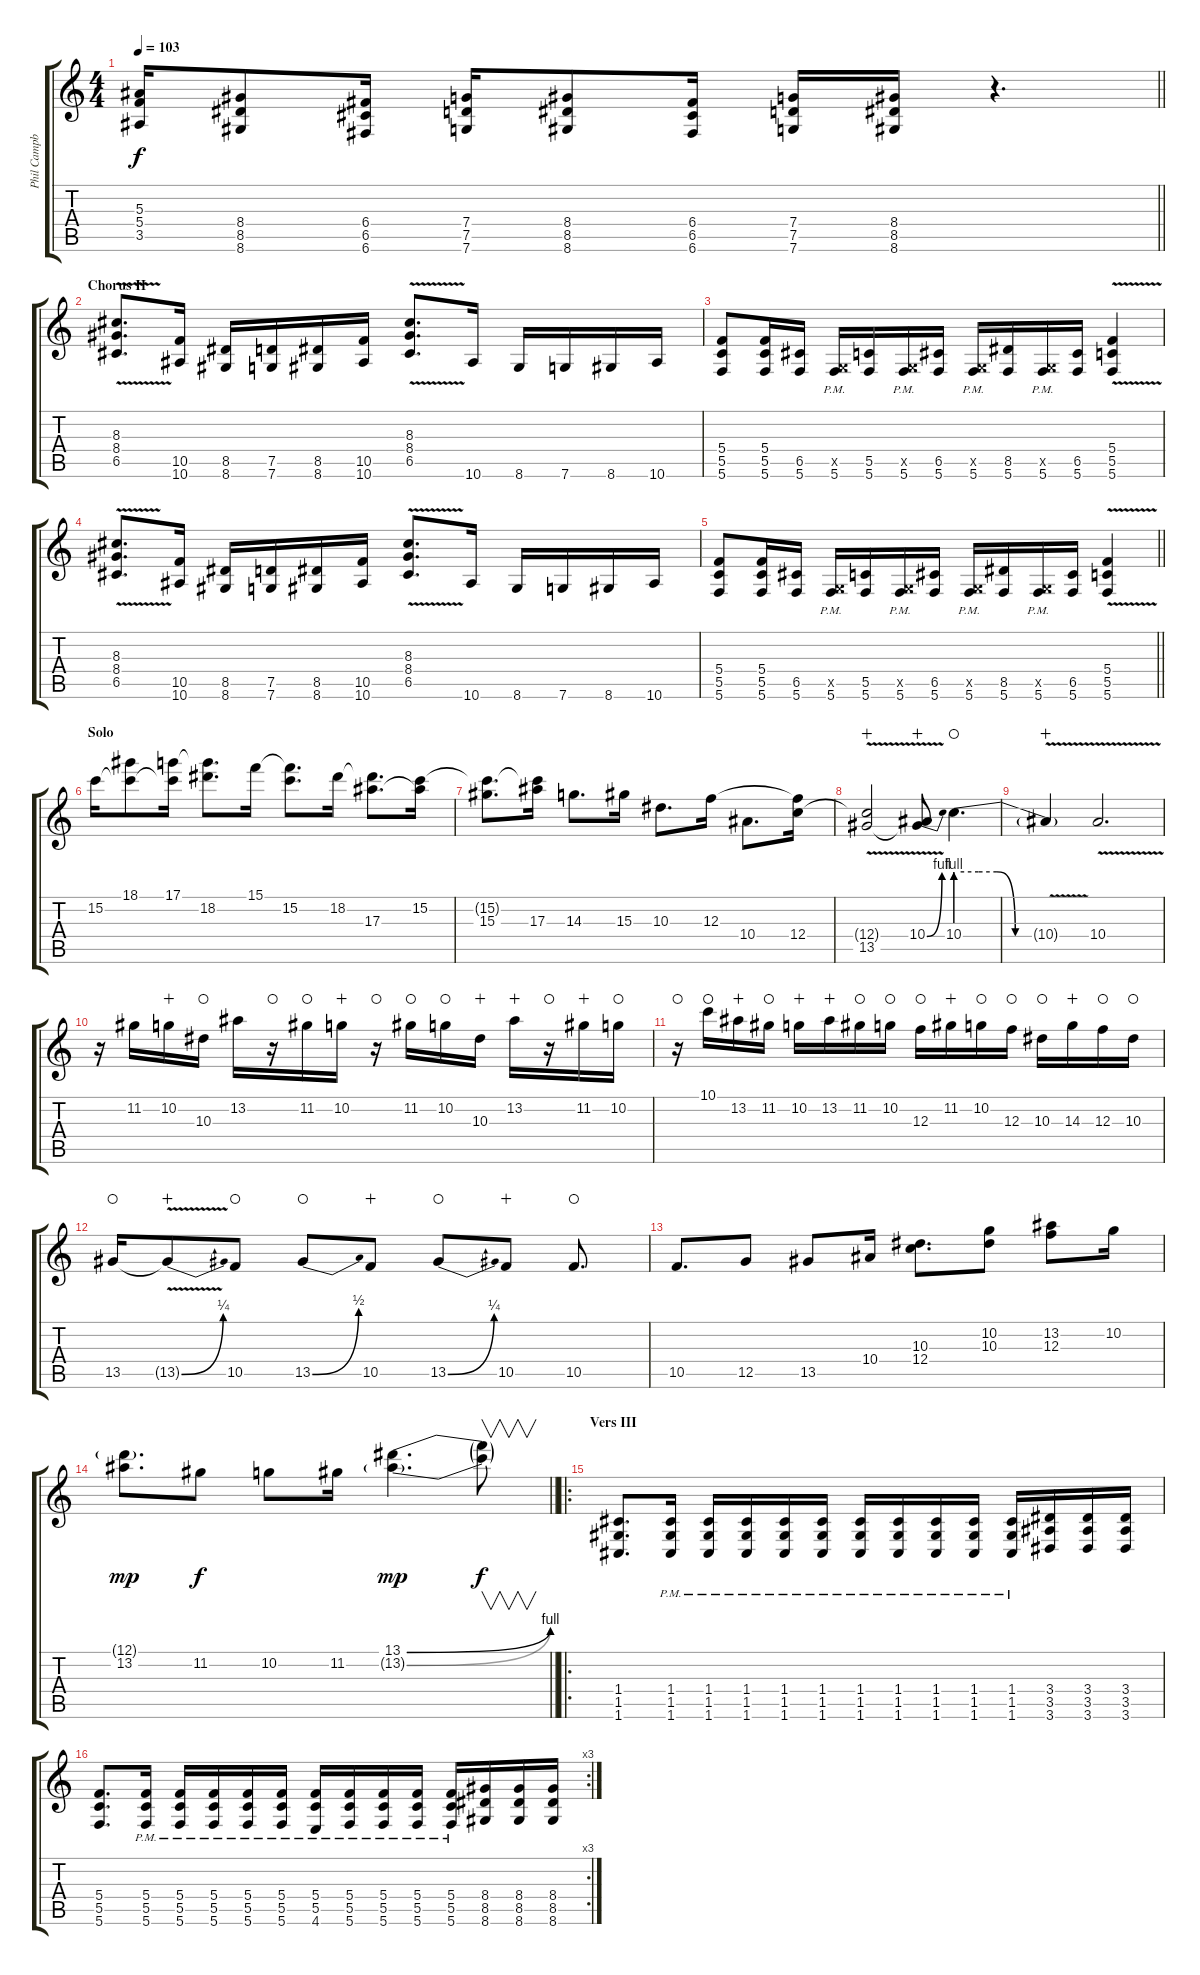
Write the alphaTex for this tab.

\track ("Phil Campbell Solo" "Phil Campb") {instrument distortionguitar}
\staff {score tabs}
\tuning (D4 A3 F3 C3 G2 C2) {hide}
\ts (4 4)
\tempo 103
\clef g2
\barLineRight lightlight
\ks c
(5.3 5.4 3.5).16{dy f} (8.4 8.5 8.6).8 (6.4 6.5 6.6).16 (7.4 7.5 7.6).16 (8.4 8.5 8.6).8 (6.4 6.5 6.6).16 (7.4 7.5 7.6).16 (8.4 8.5 8.6).16 r.4{d} |
\section ("" "Chorus II")
(8.3{v} 8.4{v} 6.5{v}).8{d} (10.5 10.6).16 (8.5 8.6).16 (7.5 7.6).16 (8.5 8.6).16 (10.5 10.6).16 (8.3 8.4{v} 6.5{v}).8{d} 10.6.16 8.6.16 7.6.16 8.6.16 10.6.16 |
(5.4 5.5 5.6).8 (5.4 5.5 5.6).16 (6.5 5.6).16 (0.5{x} 5.6{pm}).16 (5.5 5.6).16 (0.5{x} 5.6{pm}).16 (6.5 5.6).16 (0.5{x} 5.6{pm}).16 (8.5 5.6).16 (0.5{x} 5.6{pm}).16 (6.5 5.6).16 (5.4 5.5 5.6{v}).4 |
(8.3{v} 8.4{v} 6.5{v}).8{d} (10.5 10.6).16 (8.5 8.6).16 (7.5 7.6).16 (8.5 8.6).16 (10.5 10.6).16 (8.3 8.4{v} 6.5{v}).8{d} 10.6.16 8.6.16 7.6.16 8.6.16 10.6.16 |
\barLineRight lightlight
(5.4 5.5 5.6).8 (5.4 5.5 5.6).16 (6.5 5.6).16 (0.5{x} 5.6{pm}).16 (5.5 5.6).16 (0.5{x} 5.6{pm}).16 (6.5 5.6).16 (0.5{x} 5.6{pm}).16 (8.5 5.6).16 (0.5{x} 5.6{pm}).16 (6.5 5.6).16 (5.4 5.5 5.6{v}).4 |
\section ("" "Solo")
15.2.16 (18.1 15.2{t}).8 (17.1 15.2{t}).16 (17.1{t} 18.2).8{d} 15.1.16 (15.1{t} 15.2).8{d} 18.2.16 (18.2{t} 17.3).8{d} (15.2 17.3{t}).16 |
(15.2{t} 15.3).8{d} (15.2{t} 17.3).16 14.3.8{d} 15.3.16 10.3.8{d} 12.3.16 10.4.8{d} (12.3{t} 12.4).16 |
(12.4{t} 13.5{v}).2{wahc} (10.4{be (bend 0 0 60 4)} 13.5{t}).8{wahc} 10.4{be (custom 0 4 15 4 27 4 39 0 60 0)}.4{d waho} |
10.4{v t}.4{wahc} 10.4{v}.2{d} |
r.16 11.2.16 10.2.16{wahc} 10.3.16{waho} 13.2.16 r.16{waho} 11.2.16{waho} 10.2.16{wahc} r.16{waho} 11.2.16{waho} 10.2.16{waho} 10.3.16{wahc} 13.2.16{wahc} r.16{waho} 11.2.16{wahc} 10.2.16{waho} |
r.16{waho} 10.1.16{waho} 13.2.16{wahc} 11.2.16{waho} 10.2.16{wahc} 13.2.16{wahc} 11.2.16{waho} 10.2.16{waho} 12.3.16{waho} 11.2.16{wahc} 10.2.16{waho} 12.3.16{waho} 10.3.16{waho} 14.3.16{wahc} 12.3.16{waho} 10.3.16{waho} |
13.5.16{waho} 13.5{be (bend 0 0 60 1) v t}.8{wahc} 10.5.8{waho} 13.5{be (bend 0 0 60 2)}.8{waho} 10.5.8{wahc} 13.5{be (bend 0 0 60 1)}.8{waho} 10.5.8{wahc} 10.5.8{d waho} |
10.5.8{d} 12.5.8 13.5.8 10.4.16 (10.3 12.4).8{d} (10.2 10.3).8 (13.2 12.3).8 10.2.16 |
\barLineRight lightlight
(12.1{g} 13.2).8{d dy mp} 11.2.8{dy f} 10.2.8 11.2.16 (13.1{be (bend 0 0 60 4)} 13.2{be (bend 0 0 60 4) g}).4{d dy mp} (13.1{t} 13.2{t}).8{v dy f} |
\ro
\section ("" "Vers III")
(1.4 1.5 1.6).8{d} (1.4{pm} 1.5{pm} 1.6{pm}).16 (1.4{pm} 1.5{pm} 1.6{pm}).16 (1.4{pm} 1.5{pm} 1.6{pm}).16 (1.4{pm} 1.5{pm} 1.6{pm}).16 (1.4{pm} 1.5{pm} 1.6{pm}).16 (1.4{pm} 1.5{pm} 1.6{pm}).16 (1.4{pm} 1.5{pm} 1.6{pm}).16 (1.4{pm} 1.5{pm} 1.6{pm}).16 (1.4{pm} 1.5{pm} 1.6{pm}).16 (1.4{pm} 1.5{pm} 1.6{pm}).16 (3.4 3.5 3.6).16 (3.4 3.5 3.6).16 (3.4 3.5 3.6).16 |
\rc 3
(5.4 5.5 5.6).8{d} (5.4{pm} 5.5{pm} 5.6{pm}).16 (5.4{pm} 5.5{pm} 5.6{pm}).16 (5.4{pm} 5.5{pm} 5.6{pm}).16 (5.4{pm} 5.5{pm} 5.6{pm}).16 (5.4{pm} 5.5{pm} 5.6{pm}).16 (5.4{pm} 5.5{pm} 4.6{pm}).16 (5.4{pm} 5.5{pm} 5.6{pm}).16 (5.4{pm} 5.5{pm} 5.6{pm}).16 (5.4{pm} 5.5{pm} 5.6{pm}).16 (5.4{pm} 5.5{pm} 5.6{pm}).16 (8.4 8.5 8.6).16 (8.4 8.5 8.6).16 (8.4 8.5 8.6).16
